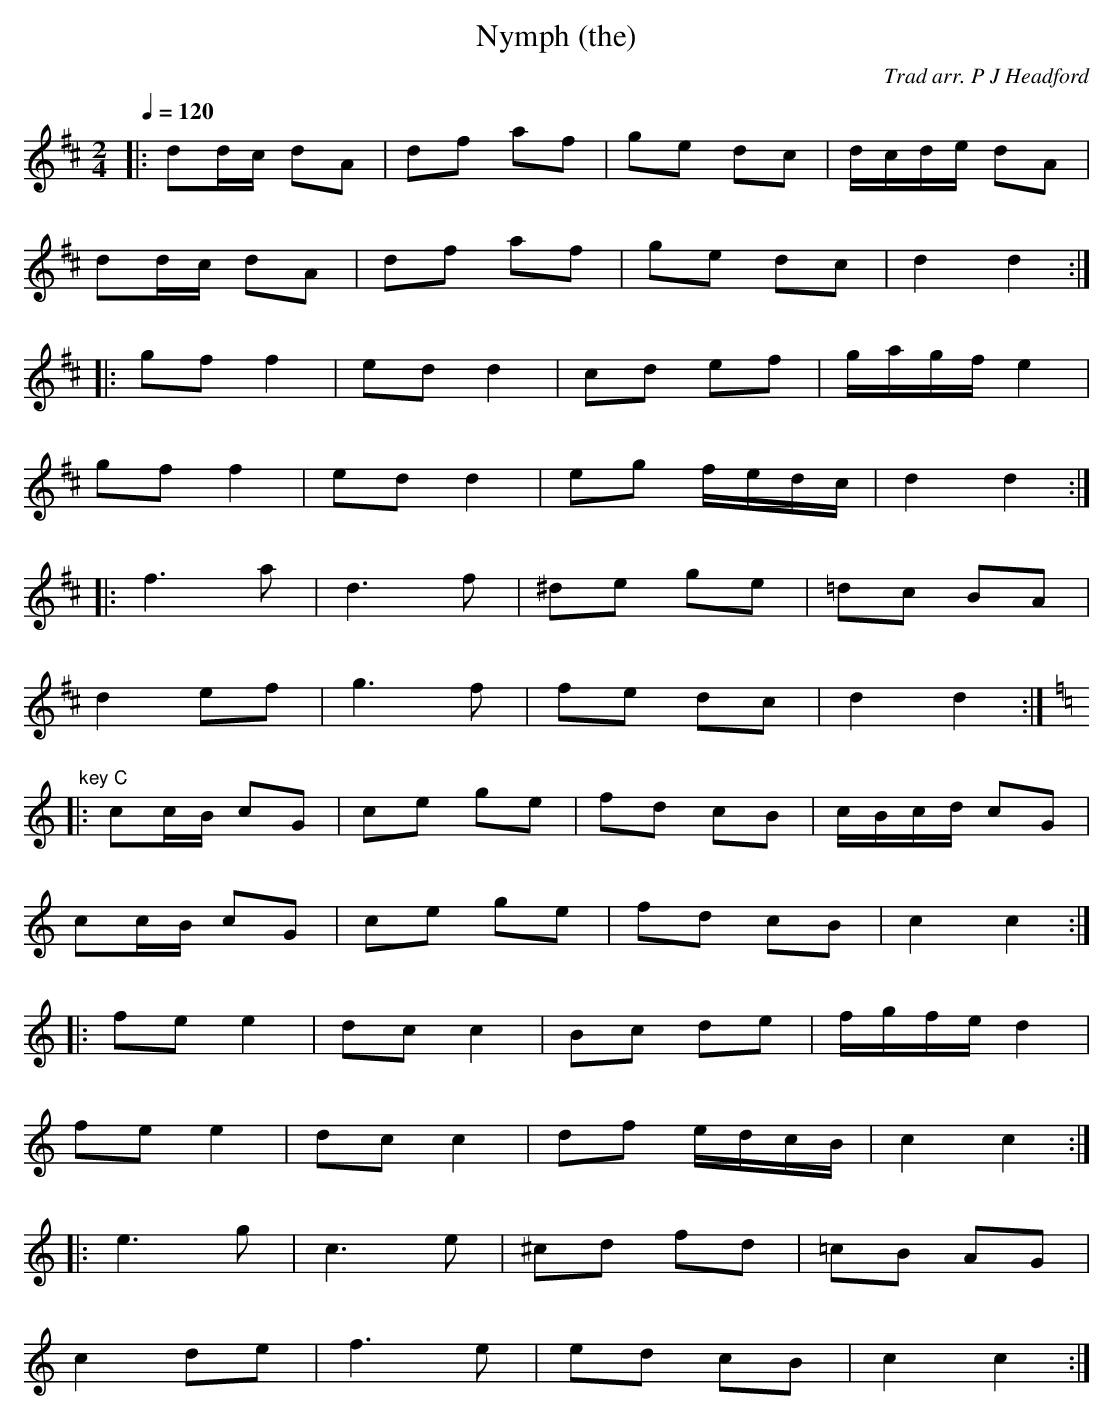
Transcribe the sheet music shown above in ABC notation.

X:1
T:Nymph (the)
C:Trad arr. P J Headford
M:2/4
L:1/16
Q:1/4=120
K:D
|:d2dc d2A2|d2f2 a2f2|g2e2 d2c2|dcde d2A2|
d2dc d2A2|d2f2 a2f2|g2e2 d2c2|d4 d4:|
|:g2f2 f4|e2d2 d4|c2d2 e2f2|gagf e4|
g2f2 f4|e2d2 d4|e2g2 fedc|d4 d4:|
|:f6 a2|d6 f2|^d2e2 g2e2|=d2c2 B2A2|
d4 e2f2|g6 f2|f2e2 d2c2|d4 d4:|]
" key C"
K:C
|:c2cB c2G2|c2e2 g2e2|f2d2 c2B2|cBcd c2G2|
c2cB c2G2|c2e2 g2e2|f2d2 c2B2|c4 c4:|
|:f2e2 e4|d2c2 c4|B2c2 d2e2|fgfe d4|
f2e2 e4|d2c2 c4|d2f2 edcB|c4 c4:|
|:e6 g2|c6 e2|^c2d2 f2d2|=c2B2 A2G2|
c4 d2e2|f6 e2|e2d2 c2B2|c4 c4:|]
